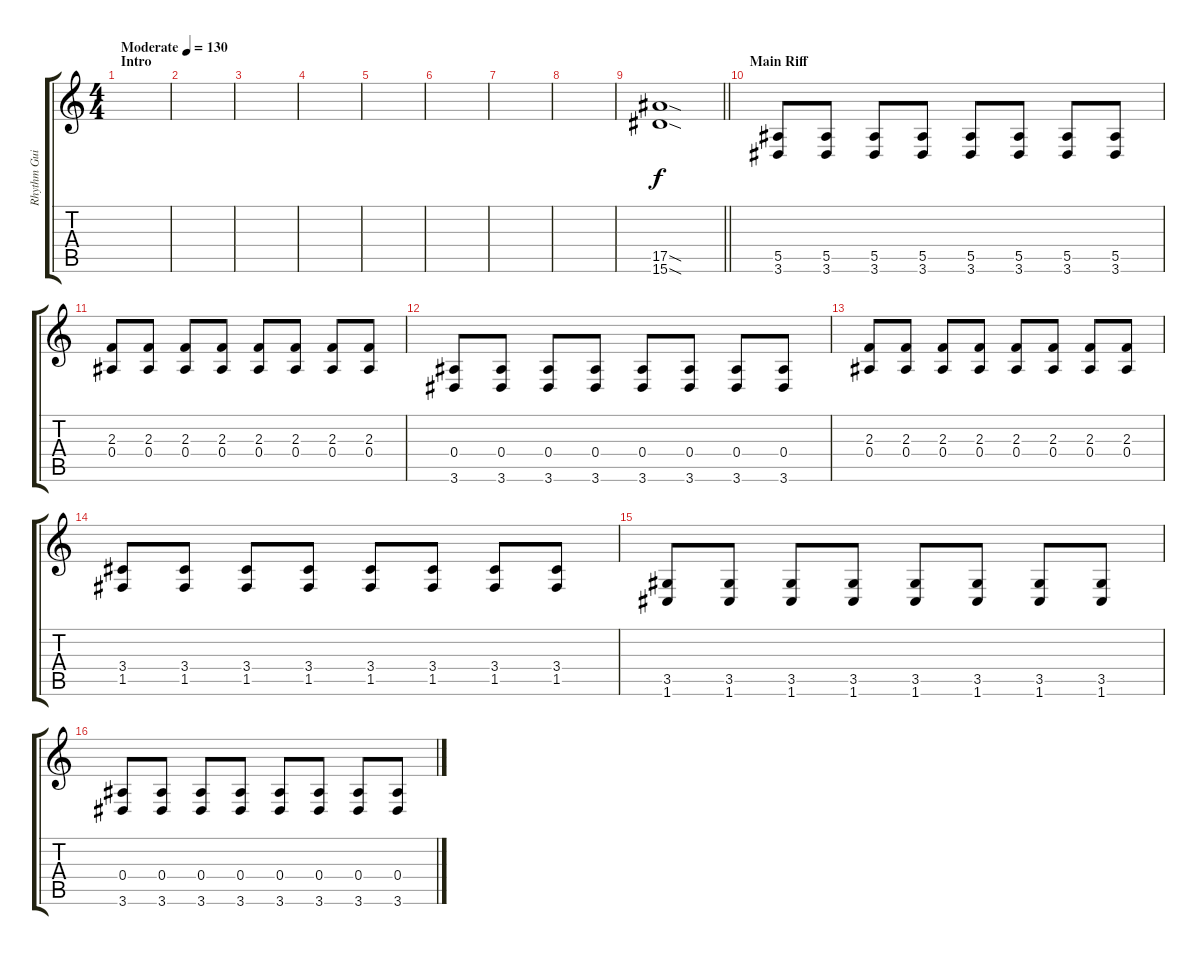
\track ("Rhythm Guitar" "Rhythm Gui") {instrument distortionguitar}
\staff {score tabs}
\tuning (C4 G3 Eb3 Bb2 F2 C2) {hide}
\ts (4 4)
\section ("" "Intro")
\tempo (130 "Moderate")
\clef g2
\ks c
|
|
|
|
|
|
|
|
\barLineRight lightlight
(17.5{sod} 15.6{sod}).1 |
\section ("" "Main Riff")
(5.5 3.6).8 (5.5 3.6).8 (5.5 3.6).8 (5.5 3.6).8 (5.5 3.6).8 (5.5 3.6).8 (5.5 3.6).8 (5.5 3.6).8 |
(2.3 0.4).8 (2.3 0.4).8 (2.3 0.4).8 (2.3 0.4).8 (2.3 0.4).8 (2.3 0.4).8 (2.3 0.4).8 (2.3 0.4).8 |
(0.4 3.6).8 (0.4 3.6).8 (0.4 3.6).8 (0.4 3.6).8 (0.4 3.6).8 (0.4 3.6).8 (0.4 3.6).8 (0.4 3.6).8 |
(2.3 0.4).8 (2.3 0.4).8 (2.3 0.4).8 (2.3 0.4).8 (2.3 0.4).8 (2.3 0.4).8 (2.3 0.4).8 (2.3 0.4).8 |
(3.4 1.5).8 (3.4 1.5).8 (3.4 1.5).8 (3.4 1.5).8 (3.4 1.5).8 (3.4 1.5).8 (3.4 1.5).8 (3.4 1.5).8 |
(3.5 1.6).8 (3.5 1.6).8 (3.5 1.6).8 (3.5 1.6).8 (3.5 1.6).8 (3.5 1.6).8 (3.5 1.6).8 (3.5 1.6).8 |
(0.4 3.6).8 (0.4 3.6).8 (0.4 3.6).8 (0.4 3.6).8 (0.4 3.6).8 (0.4 3.6).8 (0.4 3.6).8 (0.4 3.6).8
